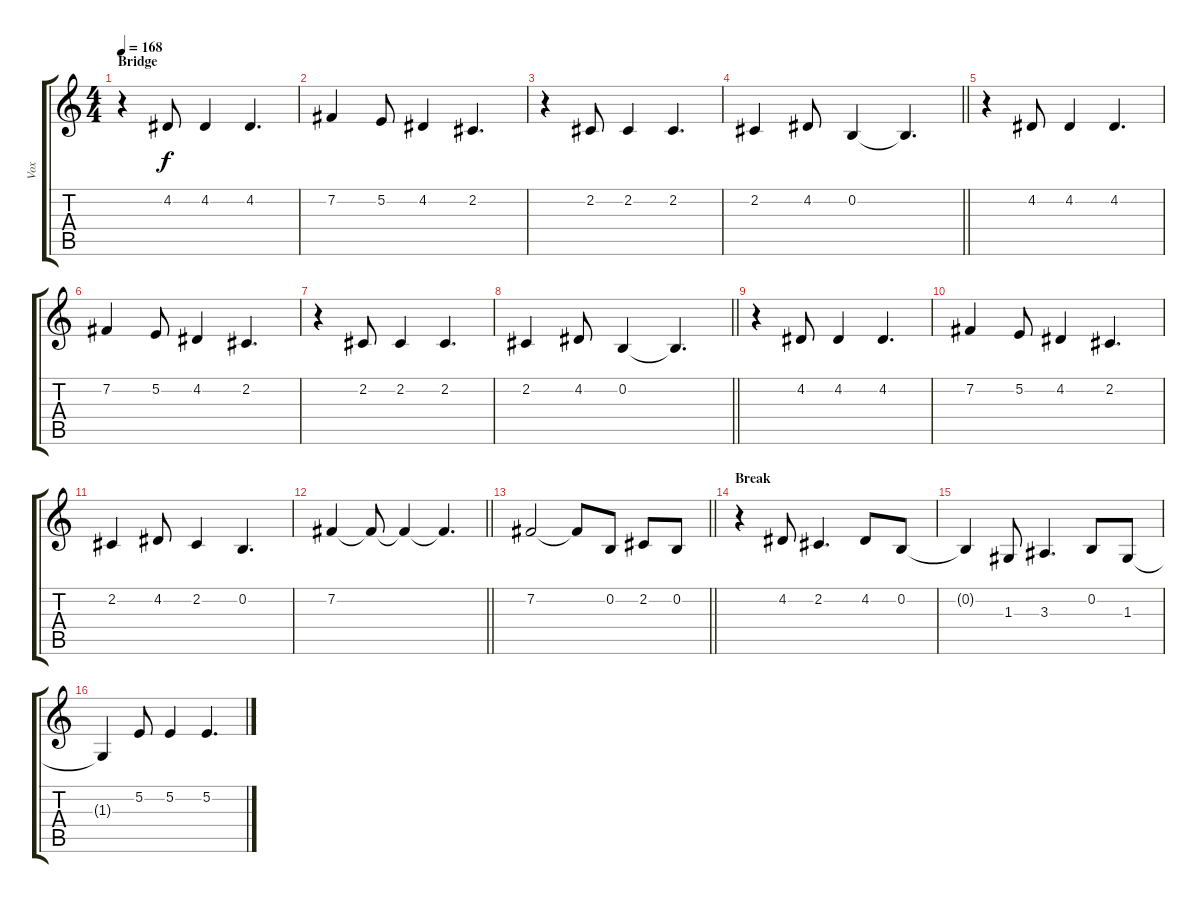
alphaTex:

\track ("Vox" "Vox") {instrument lead2sawtooth}
\staff {score tabs}
\tuning (E4 B3 G3 D3 A2 E2) {hide}
\ts (4 4)
\section ("" "Bridge")
\tempo 168
\clef g2
\ks c
r.4{dy f} 4.2.8 4.2.4 4.2.4{d} |
7.2.4 5.2.8 4.2.4 2.2.4{d} |
r.4 2.2.8 2.2.4 2.2.4{d} |
\barLineRight lightlight
2.2.4 4.2.8 0.2.4 0.2{t}.4{d} |
r.4 4.2.8 4.2.4 4.2.4{d} |
7.2.4 5.2.8 4.2.4 2.2.4{d} |
r.4 2.2.8 2.2.4 2.2.4{d} |
\barLineRight lightlight
2.2.4 4.2.8 0.2.4 0.2{t}.4{d} |
r.4 4.2.8 4.2.4 4.2.4{d} |
7.2.4 5.2.8 4.2.4 2.2.4{d} |
2.2.4 4.2.8 2.2.4 0.2.4{d} |
\barLineRight lightlight
7.2.4 7.2{t}.8 7.2{t}.4 7.2{t}.4{d} |
\barLineRight lightlight
7.2.2 7.2{t}.8 0.2.8 2.2.8 0.2.8 |
\section ("" "Break")
r.4 4.2.8 2.2.4{d} 4.2.8 0.2.8 |
0.2{t}.4 1.3.8 3.3.4{d} 0.2.8 1.3.8 |
1.3{t}.4 5.2.8 5.2.4 5.2.4{d}
